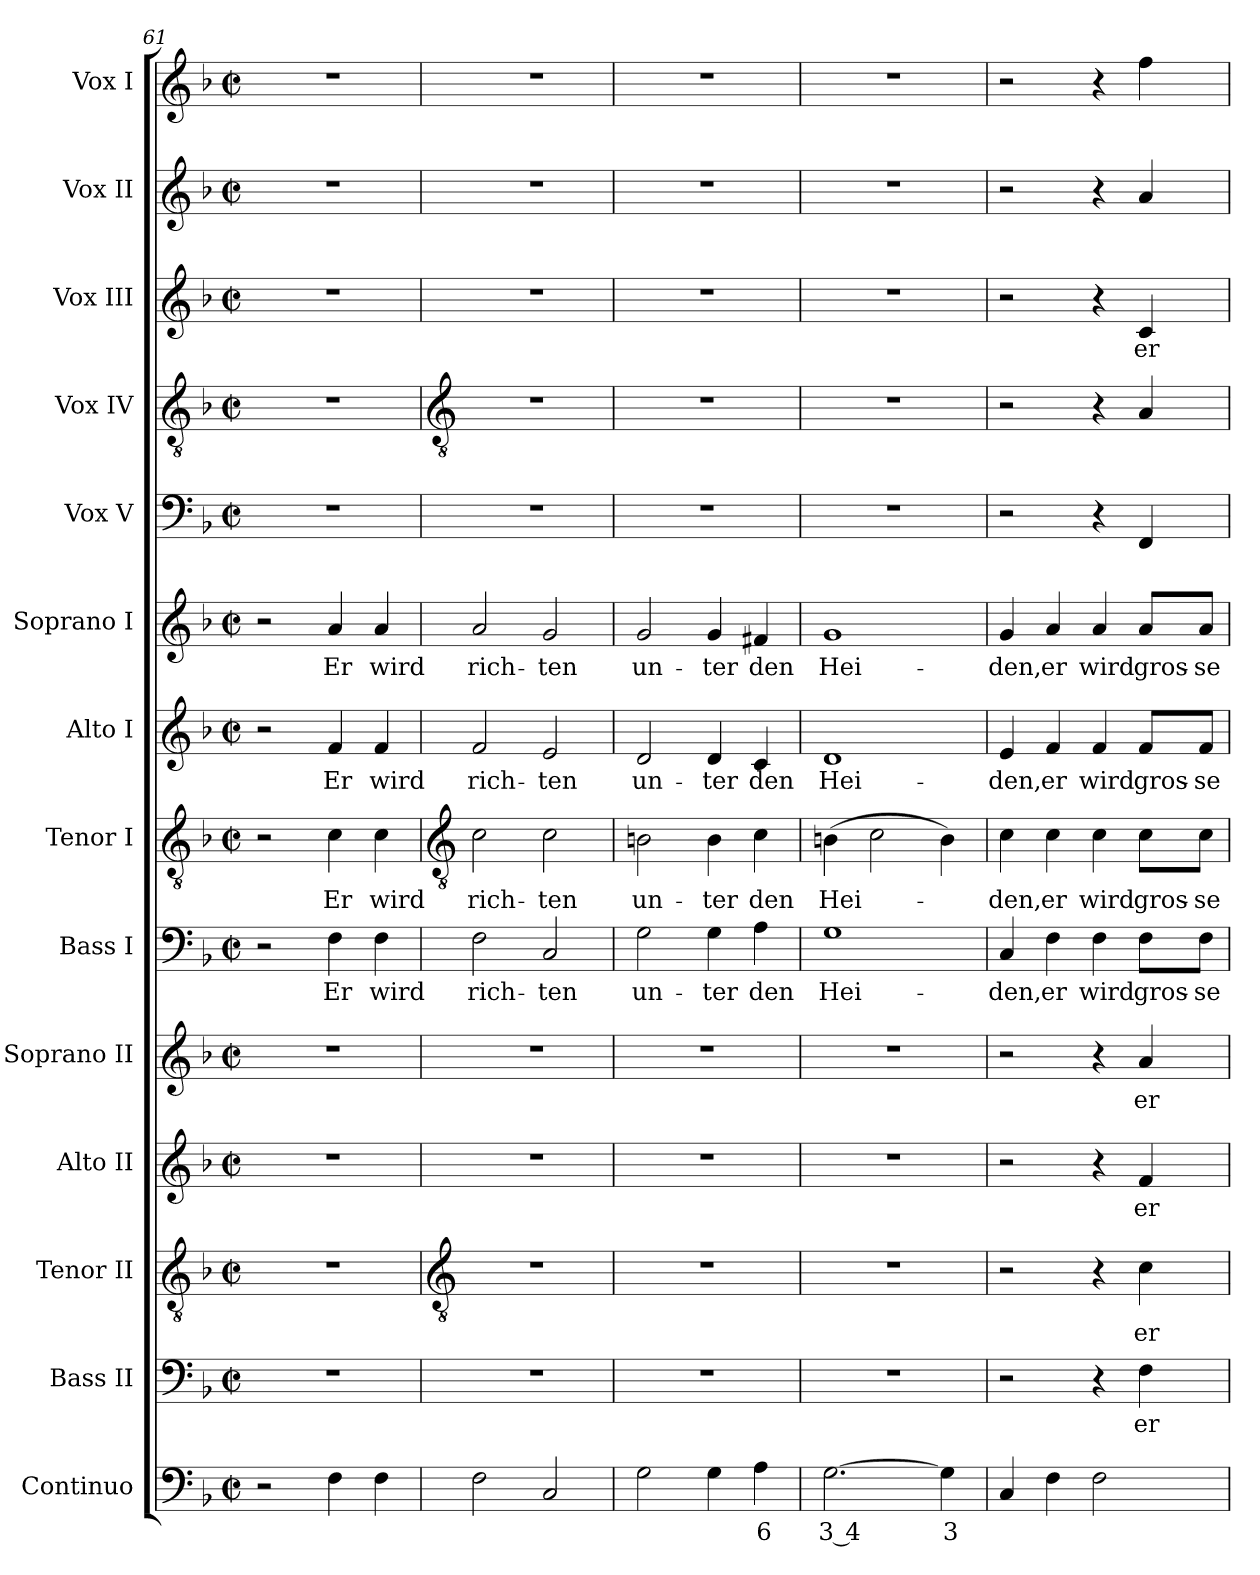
**kern	**text	**kern	**text	**kern	**text	**kern	**text	**kern	**text	**kern	**text	**kern	**text	**kern	**text	**kern	**text	**kern	**kern	**kern	**text	**kern	**kern
*part14	*part14	*part13	*part13	*part12	*part12	*part11	*part11	*part10	*part10	*part9	*part9	*part8	*part8	*part7	*part7	*part6	*part6	*part5	*part4	*part3	*part3	*part2	*part1
*staff14	*staff14	*staff13	*staff13	*staff12	*staff12	*staff11	*staff11	*staff10	*staff10	*staff9	*staff9	*staff8	*staff8	*staff7	*staff7	*staff6	*staff6	*staff5	*staff4	*staff3	*staff3	*staff2	*staff1
*I"Continuo	*	*I"Bass II	*	*I"Tenor II	*	*I"Alto II	*	*I"Soprano II	*	*I"Bass I	*	*I"Tenor I	*	*I"Alto I	*	*I"Soprano I	*	*I"Vox V	*I"Vox IV	*I"Vox III	*	*I"Vox II	*I"Vox I
*	*	*I'B	*	*I'T	*	*I'A	*	*I'S	*	*I'B	*	*I'T	*	*I'A	*	*I'S	*	*	*	*	*	*	*
*clefF4	*	*clefF4	*	*clefGv2	*	*clefG2	*	*clefG2	*	*clefF4	*	*clefGv2	*	*clefG2	*	*clefG2	*	*clefF4	*clefGv2	*clefG2	*	*clefG2	*clefG2
*k[b-]	*	*k[b-]	*	*k[b-]	*	*k[b-]	*	*k[b-]	*	*k[b-]	*	*k[b-]	*	*k[b-]	*	*k[b-]	*	*k[b-]	*k[b-]	*k[b-]	*	*k[b-]	*k[b-]
*F:	*	*F:	*	*F:	*	*F:	*	*F:	*	*F:	*	*F:	*	*F:	*	*F:	*	*F:	*F:	*F:	*	*F:	*F:
*M2/2	*	*M2/2	*	*M2/2	*	*M2/2	*	*M2/2	*	*M2/2	*	*M2/2	*	*M2/2	*	*M2/2	*	*M2/2	*M2/2	*M2/2	*	*M2/2	*M2/2
*met(c|)	*	*met(c|)	*	*met(c|)	*	*met(c|)	*	*met(c|)	*	*met(c|)	*	*met(c|)	*	*met(c|)	*	*met(c|)	*	*met(c|)	*met(c|)	*met(c|)	*	*met(c|)	*met(c|)
=61	=61	=61	=61	=61	=61	=61	=61	=61	=61	=61	=61	=61	=61	=61	=61	=61	=61	=61	=61	=61	=61	=61	=61
2r	.	1r	.	1r	.	1r	.	1r	.	2r	.	2r	.	2r	.	2r	.	1r	1r	1r	.	1r	1r
!	!	!	!	!	!	!	!	!	!	!	!LO:LY:b	!	!LO:LY:b	!	!LO:LY:b	!	!LO:LY:b	!	!	!	!	!	!
4F	.	.	.	.	.	.	.	.	.	4F	Er	4c	Er	4f	Er	4a	Er	.	.	.	.	.	.
!	!	!	!	!	!	!	!	!	!	!	!LO:LY:b	!	!LO:LY:b	!	!LO:LY:b	!	!LO:LY:b	!	!	!	!	!	!
4F	.	.	.	.	.	.	.	.	.	4F	wird	4c	wird	4f	wird	4a	wird	.	.	.	.	.	.
!!LO:LB:g=z
=62	=62	=62	=62	=62	=62	=62	=62	=62	=62	=62	=62	=62	=62	=62	=62	=62	=62	=62	=62	=62	=62	=62	=62
*	*	*	*	*clefGv2	*	*	*	*	*	*	*	*clefGv2	*	*	*	*	*	*	*clefGv2	*	*	*	*
!	!	!	!	!	!	!	!	!	!	!	!LO:LY:b	!	!LO:LY:b	!	!LO:LY:b	!	!LO:LY:b	!	!	!	!	!	!
2F	.	1r	.	1r	.	1r	.	1r	.	2F	rich-	2c	rich-	2f	rich-	2a	rich-	1r	1r	1r	.	1r	1r
!	!	!	!	!	!	!	!	!	!	!	!LO:LY:b	!	!LO:LY:b	!	!LO:LY:b	!	!LO:LY:b	!	!	!	!	!	!
2C	.	.	.	.	.	.	.	.	.	2C	-ten	2c	-ten	2e	-ten	2g	-ten	.	.	.	.	.	.
=63	=63	=63	=63	=63	=63	=63	=63	=63	=63	=63	=63	=63	=63	=63	=63	=63	=63	=63	=63	=63	=63	=63	=63
!	!	!	!	!	!	!	!	!	!	!	!LO:LY:b	!	!LO:LY:b	!	!LO:LY:b	!	!LO:LY:b	!	!	!	!	!	!
2G	.	1r	.	1r	.	1r	.	1r	.	2G	un-	2Bn	un-	2d	un-	2g	un-	1r	1r	1r	.	1r	1r
!	!	!	!	!	!	!	!	!	!	!	!LO:LY:b	!	!LO:LY:b	!	!LO:LY:b	!	!LO:LY:b	!	!	!	!	!	!
4G	.	.	.	.	.	.	.	.	.	4G	-ter	4B	-ter	4d	-ter	4g	-ter	.	.	.	.	.	.
!	!LO:LY:b	!	!	!	!	!	!	!	!	!	!LO:LY:b	!	!LO:LY:b	!	!LO:LY:b	!	!LO:LY:b	!	!	!	!	!	!
4A	6	.	.	.	.	.	.	.	.	4A	den	4c	den	4c	den	4f#X	den	.	.	.	.	.	.
=64	=64	=64	=64	=64	=64	=64	=64	=64	=64	=64	=64	=64	=64	=64	=64	=64	=64	=64	=64	=64	=64	=64	=64
!	!LO:LY:b	!	!	!	!	!	!	!	!	!	!LO:LY:b	!	!LO:LY:b	!	!LO:LY:b	!	!LO:LY:b	!	!	!	!	!	!
[2.G	3 4	1r	.	1r	.	1r	.	1r	.	1G	Hei-	(>4Bn	Hei-	1d	Hei-	1g	Hei-	1r	1r	1r	.	1r	1r
.	.	.	.	.	.	.	.	.	.	.	.	2c	.	.	.	.	.	.	.	.	.	.	.
!	!LO:LY:b	!	!	!	!	!	!	!	!	!	!	!	!	!	!	!	!	!	!	!	!	!	!
4G]	3	.	.	.	.	.	.	.	.	.	.	4B)	.	.	.	.	.	.	.	.	.	.	.
=65	=65	=65	=65	=65	=65	=65	=65	=65	=65	=65	=65	=65	=65	=65	=65	=65	=65	=65	=65	=65	=65	=65	=65
!	!	!	!	!	!	!	!	!	!	!	!LO:LY:b	!	!LO:LY:b	!	!LO:LY:b	!	!LO:LY:b	!	!	!	!	!	!
4C	.	2r	.	2r	.	2r	.	2r	.	4C	-den,	4c	den,	4e	-den,	4g	-den,	2r	2r	2r	.	2r	2r
!	!	!	!	!	!	!	!	!	!	!	!LO:LY:b	!	!LO:LY:b	!	!LO:LY:b	!	!LO:LY:b	!	!	!	!	!	!
4F	.	.	.	.	.	.	.	.	.	4F	er	4c	er	4f	er	4a	er	.	.	.	.	.	.
!	!	!	!	!	!	!	!	!	!	!	!LO:LY:b	!	!LO:LY:b	!	!LO:LY:b	!	!LO:LY:b	!	!	!	!	!	!
2F	.	4r	.	4r	.	4r	.	4r	.	4F	wird	4c	wird	4f	wird	4a	wird	4r	4r	4r	.	4r	4r
!	!	!	!LO:LY:b	!	!LO:LY:b	!	!LO:LY:b	!	!LO:LY:b	!	!LO:LY:b	!	!LO:LY:b	!	!LO:LY:b	!	!LO:LY:b	!	!	!	!LO:LY:b	!	!
.	.	4F	er	4c	er	4f	er	4a	er	8F\L	gros-	8c\L	gros-	8f/L	gros-	8a/L	gros-	4FF	4A	4c	er	4a	4ff
!	!	!	!	!	!	!	!	!	!	!	!LO:LY:b	!	!LO:LY:b	!	!LO:LY:b	!	!LO:LY:b	!	!	!	!	!	!
.	.	.	.	.	.	.	.	.	.	8F\J	-se	8c\J	-se	8f/J	-se	8a/J	-se	.	.	.	.	.	.
=	=	=	=	=	=	=	=	=	=	=	=	=	=	=	=	=	=	=	=	=	=	=	=
*-	*-	*-	*-	*-	*-	*-	*-	*-	*-	*-	*-	*-	*-	*-	*-	*-	*-	*-	*-	*-	*-	*-	*-
